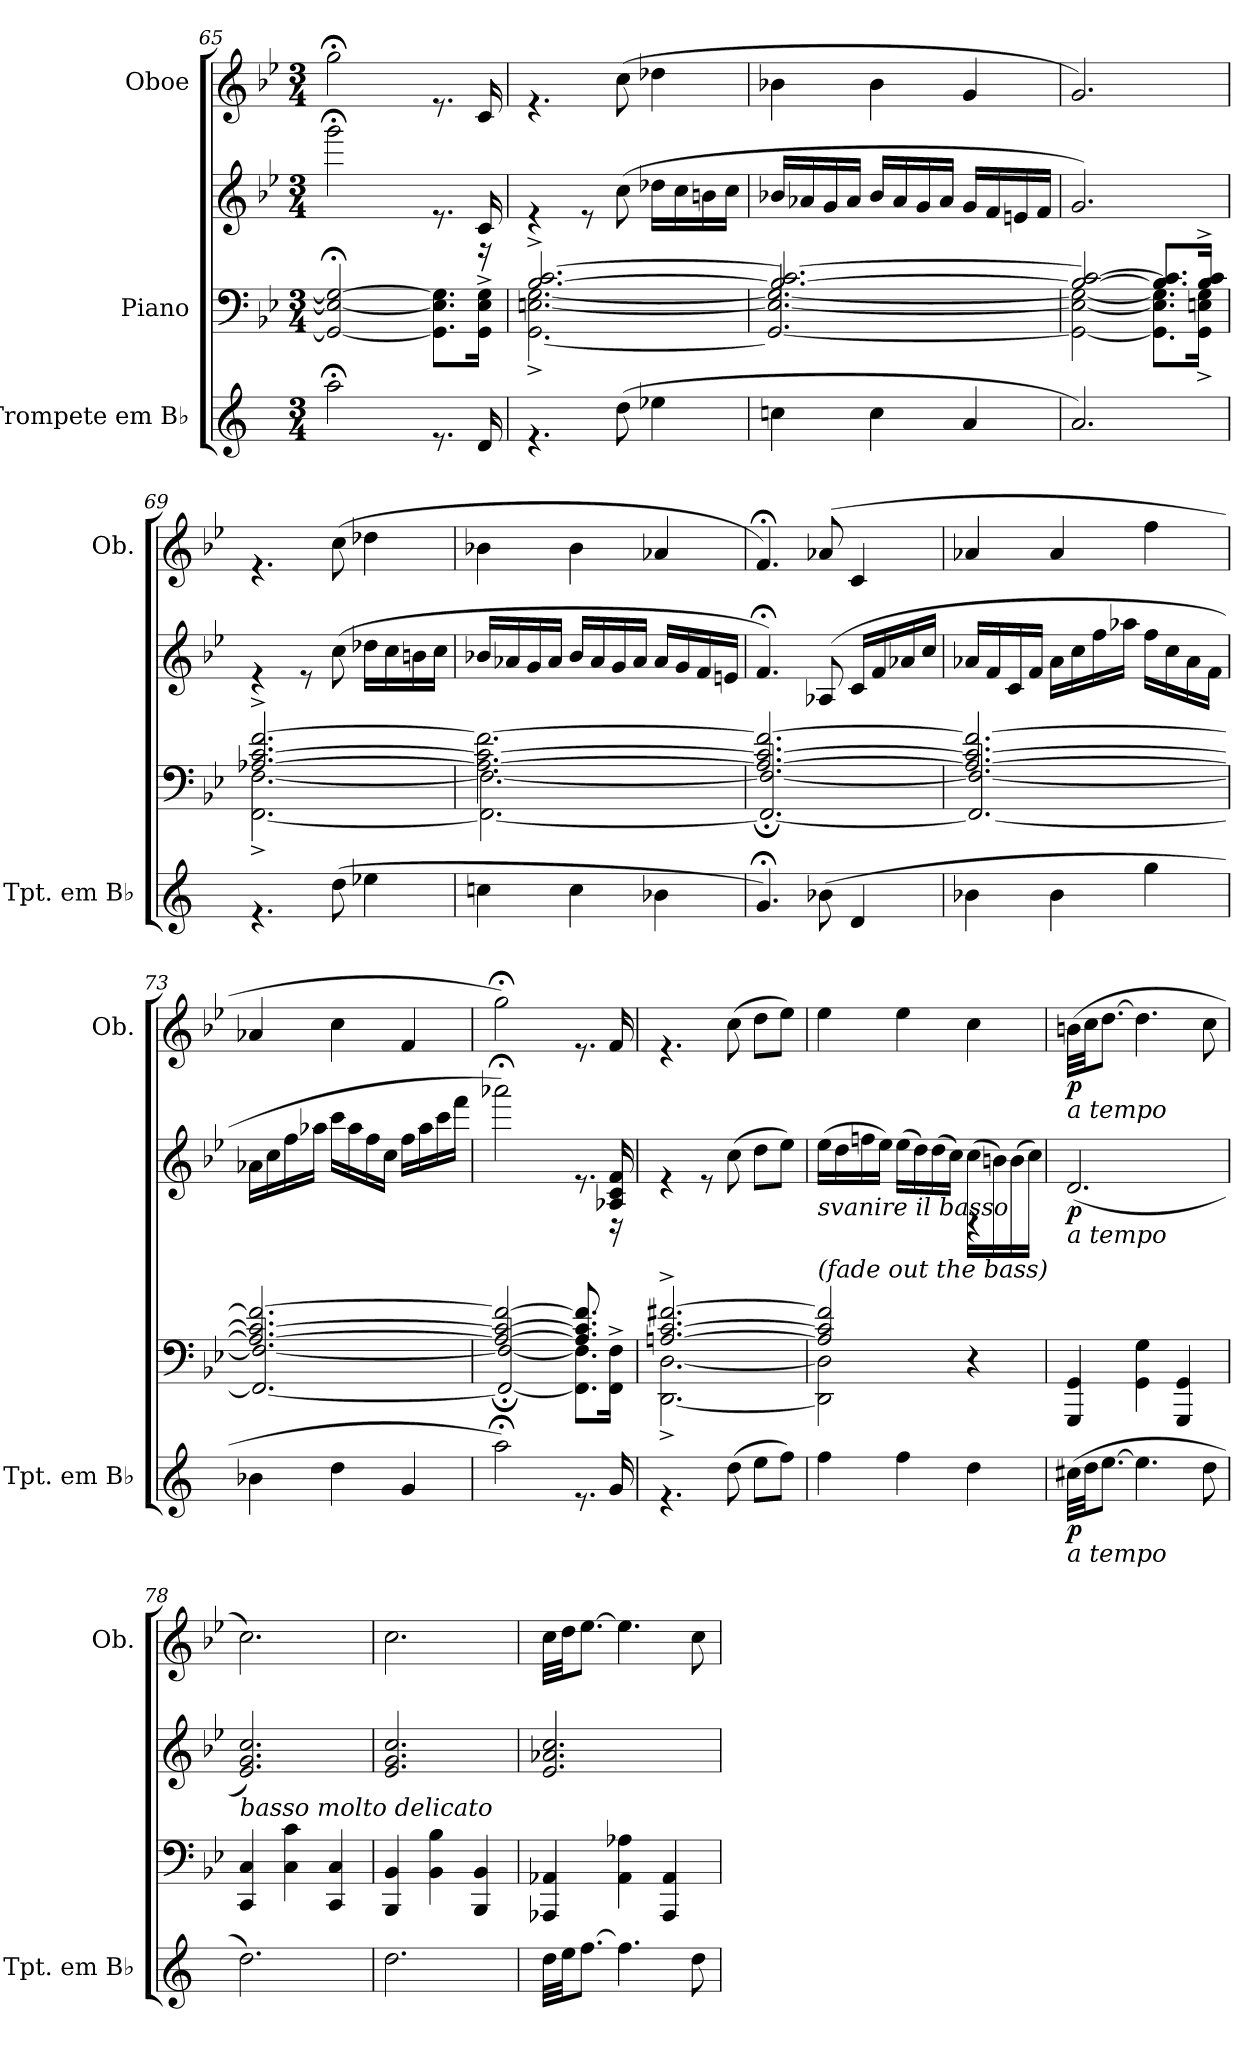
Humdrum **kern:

**kern	**dynam	**kern	**kern	**dynam	**kern	**dynam
*part3	*part3	*part2	*part2	*part2	*part1	*part1
*staff4	*staff4	*staff3	*staff2	*staff2/3	*staff1	*staff1
*I"Trompete em B♭	*	*I"Piano	*	*	*I"Oboe	*
*I'Tpt. em B♭	*	*	*	*	*I'Ob.	*
*clefG2	*	*clefF4	*clefG2	*	*clefG2	*
*ITrd1c2	*	*	*	*	*	*
*k[b-e-]	*	*k[b-e-]	*k[b-e-]	*	*k[b-e-]	*
*M3/4	*	*M3/4	*M3/4	*	*M3/4	*
=65	=65	=65	=65	=65	=65	=65
*	*	*	*^	*	*	*
2gg;<\	.	2GG/_; 2E-/_; 2G/_;	2ggg;<\	8.ryy	.	2gg;<\	.
*	*	*	*v	*v	*	*	*
8.re	.	8.GG\] 8.E-\] 8.G\]L	8.re	.	8.re	.
*	*	*	*^	*	*	*
16c/	.	16GG\^ 16E-\^ 16G\^Jk	16c/	16r	.	16c/	.
*	*	*	*v	*v	*	*	*
=66	=66	=66	=66	=66	=66	=66
*	*	*^	*	*	*	*
4.re	.	[2.B-/^ [2.c/^	[2.GG\^ [2.En\^ [2.G\^	4re	.	4.re	.
.	.	.	.	8re	.	.	.
(>8cc\	.	.	.	(>8cc\	.	(>8cc\	.
4dd-X\	.	.	.	16dd-X\LL	.	4dd-X\	.
.	.	.	.	16cc\	.	.	.
.	.	.	.	16bn\	.	.	.
.	.	.	.	16cc\JJ	.	.	.
!!LO:LB:g=z
=67	=67	=67	=67	=67	=67	=67	=67
4b-X\	.	2.B-/_ 2.c/_	2.GG/_ 2.E/_ 2.G/_	16b-X/LL	.	4b-X\	.
.	.	.	.	16a-X/	.	.	.
.	.	.	.	16g/	.	.	.
.	.	.	.	16a-/JJ	.	.	.
4b-\	.	.	.	16b-/LL	.	4b-\	.
.	.	.	.	16a-/	.	.	.
.	.	.	.	16g/	.	.	.
.	.	.	.	16a-/JJ	.	.	.
4g/	.	.	.	16g/LL	.	4g/	.
.	.	.	.	16f/	.	.	.
.	.	.	.	16en/	.	.	.
.	.	.	.	16f/JJ	.	.	.
=68	=68	=68	=68	=68	=68	=68	=68
2.g/)	.	2B-/_ 2c/_	2GG\_ 2E\_ 2G\_	2.g/)	.	2.g/)	.
.	.	8.B-/] 8.c/]L	8.GG\] 8.E\] 8.G\]L	.	.	.	.
.	.	16B-/^ 16c/^Jk	16GG\^ 16En\^ 16G\^Jk	.	.	.	.
=69	=69	=69	=69	=69	=69	=69	=69
4.re	.	[2.A-X/^ [2.c/^ [2.f/^	[2.FF\^ [2.F\^	4re	.	4.re	.
.	.	.	.	8re	.	.	.
(>8cc\	.	.	.	(>8cc\	.	(>8cc\	.
4dd-X\	.	.	.	16dd-X\LL	.	4dd-X\	.
.	.	.	.	16cc\	.	.	.
.	.	.	.	16bn\	.	.	.
.	.	.	.	16cc\JJ	.	.	.
!!LO:LB:g=z
=70	=70	=70	=70	=70	=70	=70	=70
4b-X\	.	2.A-\_ 2.c\_ 2.f\_	2.FF\_ 2.F\_	16b-X/LL	.	4b-X\	.
.	.	.	.	16a-X/	.	.	.
.	.	.	.	16g/	.	.	.
.	.	.	.	16a-/JJ	.	.	.
4b-\	.	.	.	16b-/LL	.	4b-\	.
.	.	.	.	16a-/	.	.	.
.	.	.	.	16g/	.	.	.
.	.	.	.	16a-/JJ	.	.	.
4a-X\	.	.	.	16a-/LL	.	4a-X/	.
.	.	.	.	16g/	.	.	.
.	.	.	.	16f/	.	.	.
.	.	.	.	16en/JJ	.	.	.
=71	=71	=71	=71	=71	=71	=71	=71
4.f;</)	.	2.A-/_ 2.c/_ 2.f/_	2.FF/_; 2.F/_;	4.f;</)	.	4.f;</)	.
(>8a-X\	.	.	.	(>8A-X/	.	(>8a-X/	.
4c/	.	.	.	16c/LL	.	4c/	.
.	.	.	.	16f/	.	.	.
.	.	.	.	16a-X/	.	.	.
.	.	.	.	16cc/JJ	.	.	.
=72	=72	=72	=72	=72	=72	=72	=72
4a-X\	.	2.A-/_ 2.c/_ 2.f/_	2.FF/_ 2.F/_	16a-X/LL	.	4a-X/	.
.	.	.	.	16f/	.	.	.
.	.	.	.	16c/	.	.	.
.	.	.	.	16f/JJ	.	.	.
4a-\	.	.	.	16a-\LL	.	4a-/	.
.	.	.	.	16cc\	.	.	.
.	.	.	.	16ff\	.	.	.
.	.	.	.	16aa-X\JJ	.	.	.
4ff\	.	.	.	16ff\LL	.	4ff\	.
.	.	.	.	16cc\	.	.	.
.	.	.	.	16a-\	.	.	.
.	.	.	.	16f\JJ	.	.	.
!!LO:PB:g=z
=73	=73	=73	=73	=73	=73	=73	=73
4a-X\	.	2.A-/_ 2.c/_ 2.f/_	2.FF/_ 2.F/_	16a-X\LL	.	4a-X/	.
.	.	.	.	16cc\	.	.	.
.	.	.	.	16ff\	.	.	.
.	.	.	.	16aa-X\JJ	.	.	.
4cc\	.	.	.	16ccc\LL	.	4cc\	.
.	.	.	.	16aa-\	.	.	.
.	.	.	.	16ff\	.	.	.
.	.	.	.	16cc\JJ	.	.	.
4f/	.	.	.	16ff\LL	.	4f/	.
.	.	.	.	16aa-\	.	.	.
.	.	.	.	16ccc\	.	.	.
.	.	.	.	16fff\JJ	.	.	.
=74	=74	=74	=74	=74	=74	=74	=74
*	*	*	*	*^	*	*	*
2gg;<\)	.	2A-/_ 2c/_ 2f/_	2FF/_; 2F/_;	2aaa-X;<\)	8.ryy	.	2gg;<\)	.
*	*	*	*	*v	*v	*	*	*
8.re	.	8.A-/] 8.c/] 8.f/]	8.FF\] 8.F\]L	8.re	.	8.re	.
*	*	*	*	*^	*	*	*
16f/	.	16ryy	16FF\^ 16F\^Jk	16A-X/ 16c/ 16f/	16r	.	16f/	.
*	*	*	*	*v	*v	*	*	*
=75	=75	=75	=75	=75	=75	=75	=75
4.re	.	[2.An/^ [2.c/^ [2.f#X/^	[2.DD\^ [2.D\^	4re	.	4.re	.
.	.	.	.	8re	.	.	.
(>8cc\	.	.	.	(>8cc\	.	(>8cc\	.
8dd\L	.	.	.	8dd\L	.	8dd\L	.
8ee-\J)	.	.	.	8ee-\J)	.	8ee-\J)	.
=76	=76	=76	=76	=76	=76	=76	=76
*	*	*	*	*^	*	*	*
!	!	!	!	!LO:TX:b:i:t=svanire il basso	!	!	!	!
!	!	!	!	!LO:TX:b:i:t=(fade out the bass)	!	!	!	!
4ee-\	.	2A/] 2c/] 2f#/]	2DD\] 2D\]	(>16ee-\LL	2ryy	.	4ee-\	.
.	.	.	.	16dd\	.	.	.	.
.	.	.	.	16ffn\	.	.	.	.
.	.	.	.	16ee-\JJ)	.	.	.	.
4ee-\	.	.	.	(>16ee-\LL	.	.	4ee-\	.
.	.	.	.	16dd\)	.	.	.	.
.	.	.	.	(>16dd\	.	.	.	.
.	.	.	.	16cc\JJ)	.	.	.	.
4cc\	.	4ryy	4r	(>16cc\LL	4rD	.	4cc\	.
.	.	.	.	16bn\)	.	.	.	.
.	.	.	.	(>16b\	.	.	.	.
.	.	.	.	16cc\JJ)	.	.	.	.
*	*	*v	*v	*	*	*	*	*
*	*	*	*v	*v	*	*	*
!!LO:LB:g=z
=77	=77	=77	=77	=77	=77	=77
!	!	!	!	!	!LO:TX:b:i:t=a tempo	!
!	!	!	!LO:TX:b:i:t=a tempo	!	!	!
!LO:TX:b:i:t=a tempo	!	!	!	!	!	!
!	!LO:DY:b	!	!	!LO:DY:b	!	!LO:DY:b
(>32bn\LLL	p	4GGG/ 4GG/	(<2.d/	p	(>32bn\LLL	p
32cc\JJ	.	.	.	.	32cc\JJ	.
[8.dd\J	.	.	.	.	[8.dd\J	.
4.dd\]	.	4GG\ 4G\	.	.	4.dd\]	.
.	.	4GGG/ 4GG/	.	.	.	.
8cc\	.	.	.	.	8cc\	.
=78	=78	=78	=78	=78	=78	=78
!	!	!LO:TX:a:i:t=basso molto delicato	!	!	!	!
2.cc\)	.	4CC/ 4C/	2.e-/ 2.g/ 2.cc/)	.	2.cc\)	.
.	.	4C\ 4c\	.	.	.	.
.	.	4CC/ 4C/	.	.	.	.
=79	=79	=79	=79	=79	=79	=79
2.cc\	.	4BBB-/ 4BB-/	2.e-/ 2.g/ 2.cc/	.	2.cc\	.
.	.	4BB-\ 4B-\	.	.	.	.
.	.	4BBB-/ 4BB-/	.	.	.	.
=80	=80	=80	=80	=80	=80	=80
32cc\LLL	.	4AAA-X/ 4AA-X/	2.e-/ 2.a-X/ 2.cc/	.	32cc\LLL	.
32dd\JJ	.	.	.	.	32dd\JJ	.
[8.ee-\J	.	.	.	.	[8.ee-\J	.
4.ee-\]	.	4AA-\ 4A-X\	.	.	4.ee-\]	.
.	.	4AAA-/ 4AA-/	.	.	.	.
8cc\	.	.	.	.	8cc\	.
=	=	=	=	=	=	=
*-	*-	*-	*-	*-	*-	*-
